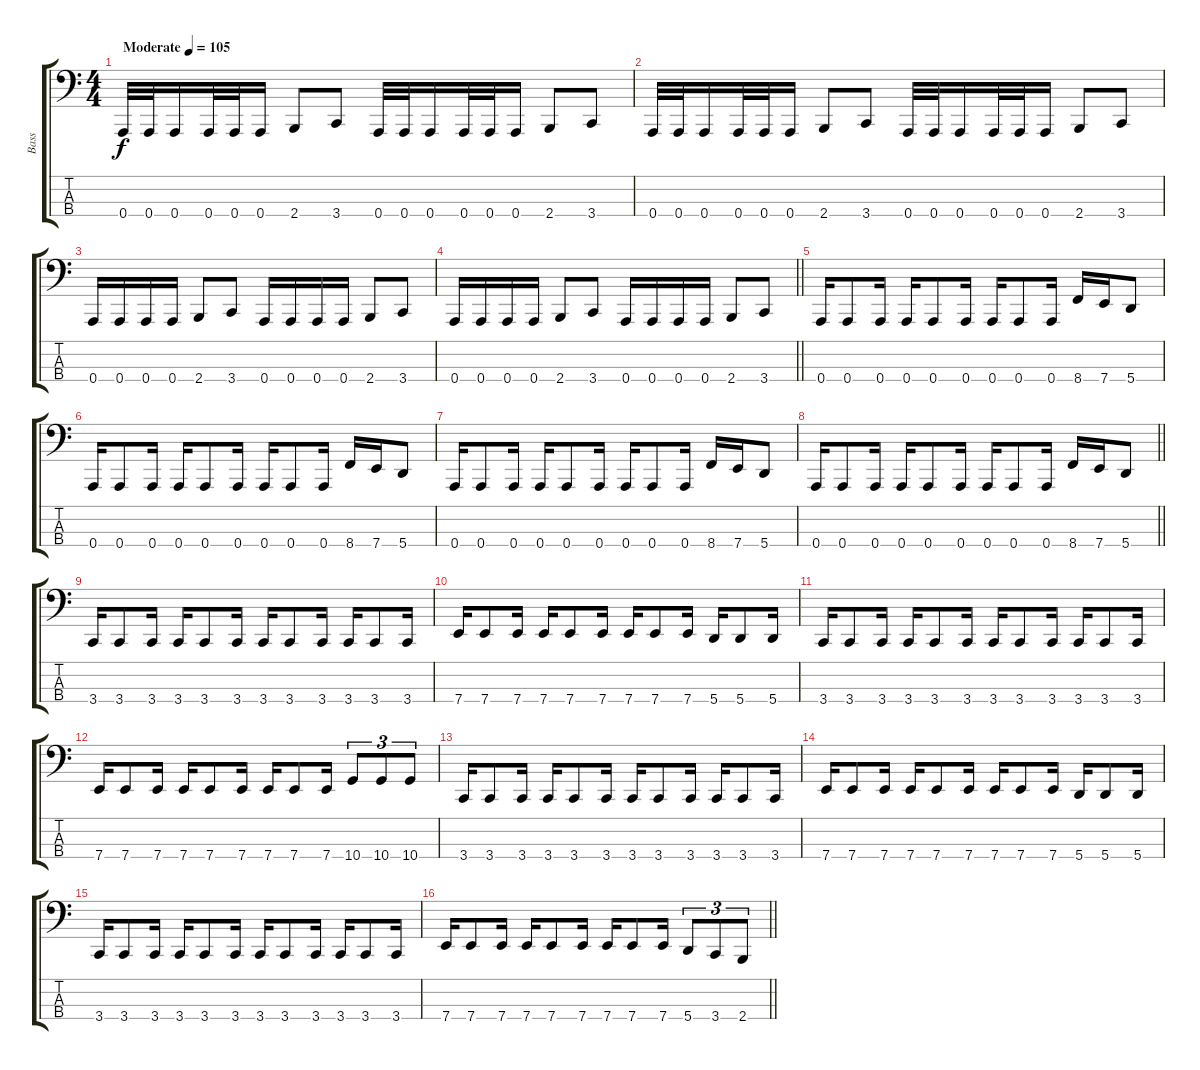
\track ("Bass" "Bass") {instrument electricbassfinger}
\staff {score tabs}
\tuning (C2 G1 D1 A0) {hide}
\ts (4 4)
\tempo (105 "Moderate")
\clef f4
\ks c
0.4.32{dy f instrument electricbassfinger} 0.4.32 0.4.16 0.4.32 0.4.32 0.4.16 2.4.8 3.4.8 0.4.32 0.4.32 0.4.16 0.4.32 0.4.32 0.4.16 2.4.8 3.4.8 |
0.4.32 0.4.32 0.4.16 0.4.32 0.4.32 0.4.16 2.4.8 3.4.8 0.4.32 0.4.32 0.4.16 0.4.32 0.4.32 0.4.16 2.4.8 3.4.8 |
0.4.16 0.4.16 0.4.16 0.4.16 2.4.8 3.4.8 0.4.16 0.4.16 0.4.16 0.4.16 2.4.8 3.4.8 |
\barLineRight lightlight
0.4.16 0.4.16 0.4.16 0.4.16 2.4.8 3.4.8 0.4.16 0.4.16 0.4.16 0.4.16 2.4.8 3.4.8 |
0.4.16 0.4.8 0.4.16 0.4.16 0.4.8 0.4.16 0.4.16 0.4.8 0.4.16 8.4.16 7.4.16 5.4.8 |
0.4.16 0.4.8 0.4.16 0.4.16 0.4.8 0.4.16 0.4.16 0.4.8 0.4.16 8.4.16 7.4.16 5.4.8 |
0.4.16 0.4.8 0.4.16 0.4.16 0.4.8 0.4.16 0.4.16 0.4.8 0.4.16 8.4.16 7.4.16 5.4.8 |
\barLineRight lightlight
0.4.16 0.4.8 0.4.16 0.4.16 0.4.8 0.4.16 0.4.16 0.4.8 0.4.16 8.4.16 7.4.16 5.4.8 |
3.4.16 3.4.8 3.4.16 3.4.16 3.4.8 3.4.16 3.4.16 3.4.8 3.4.16 3.4.16 3.4.8 3.4.16 |
7.4.16 7.4.8 7.4.16 7.4.16 7.4.8 7.4.16 7.4.16 7.4.8 7.4.16 5.4.16 5.4.8 5.4.16 |
3.4.16 3.4.8 3.4.16 3.4.16 3.4.8 3.4.16 3.4.16 3.4.8 3.4.16 3.4.16 3.4.8 3.4.16 |
7.4.16 7.4.8 7.4.16 7.4.16 7.4.8 7.4.16 7.4.16 7.4.8 7.4.16 10.4.8{tu (3 2)} 10.4.8{tu (3 2)} 10.4.8{tu (3 2)} |
3.4.16 3.4.8 3.4.16 3.4.16 3.4.8 3.4.16 3.4.16 3.4.8 3.4.16 3.4.16 3.4.8 3.4.16 |
7.4.16 7.4.8 7.4.16 7.4.16 7.4.8 7.4.16 7.4.16 7.4.8 7.4.16 5.4.16 5.4.8 5.4.16 |
3.4.16 3.4.8 3.4.16 3.4.16 3.4.8 3.4.16 3.4.16 3.4.8 3.4.16 3.4.16 3.4.8 3.4.16 |
\barLineRight lightlight
7.4.16 7.4.8 7.4.16 7.4.16 7.4.8 7.4.16 7.4.16 7.4.8 7.4.16 5.4.8{tu (3 2)} 3.4.8{tu (3 2)} 2.4.8{tu (3 2)}
